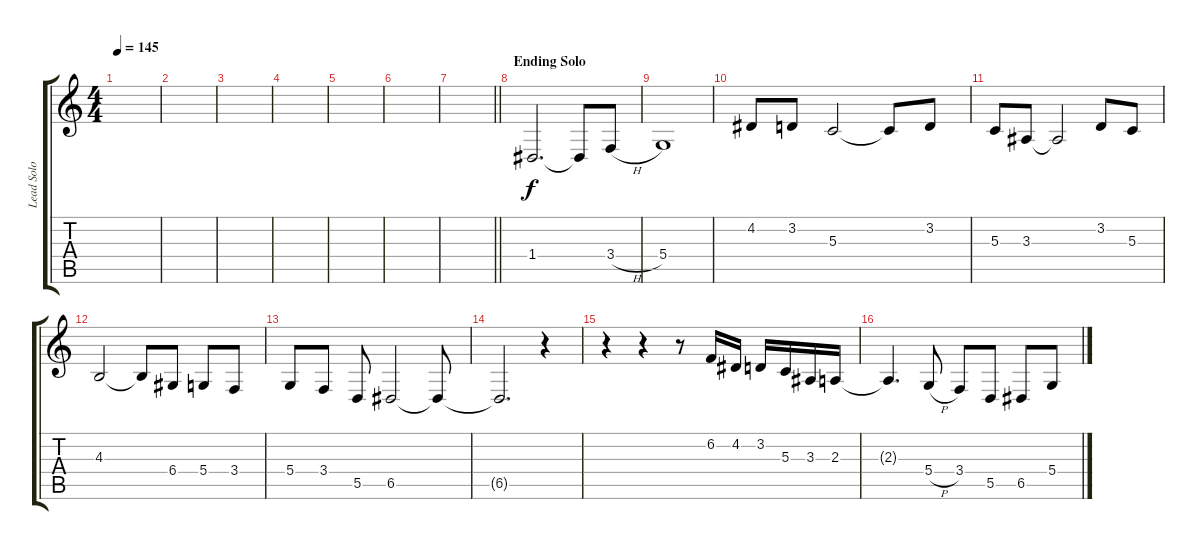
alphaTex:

\track ("Lead Solo Guitar" "Lead Solo ") {instrument trumpet}
\staff {score tabs}
\tuning (E4 B3 G3 D3 A2 E2) {hide}
\ts (4 4)
\tempo 145
\clef g2
\ks c
|
|
|
|
|
|
\barLineRight lightlight
|
\section ("" "Ending Solo")
1.4.2{d} 1.4{t}.8 3.4{h}.8 |
5.4.1 |
4.2.8 3.2.8 5.3.2 5.3{t}.8 3.2.8 |
5.3.8 3.3.8 3.3{t}.2 3.2.8 5.3.8 |
4.3.2 4.3{t}.8 6.4.8 5.4.8 3.4.8 |
5.4.8 3.4.8 5.5.8 6.5.2 6.5{t}.8 |
6.5{t}.2{d} r.4 |
r.4 r.4 r.8 6.2.16{instrument trumpet} 4.2.16 3.2.16 5.3.16 3.3.16 2.3.16 |
2.3{t}.4{d} 5.4{h}.8 3.4.8 5.5.8 6.5.8 5.4.8
